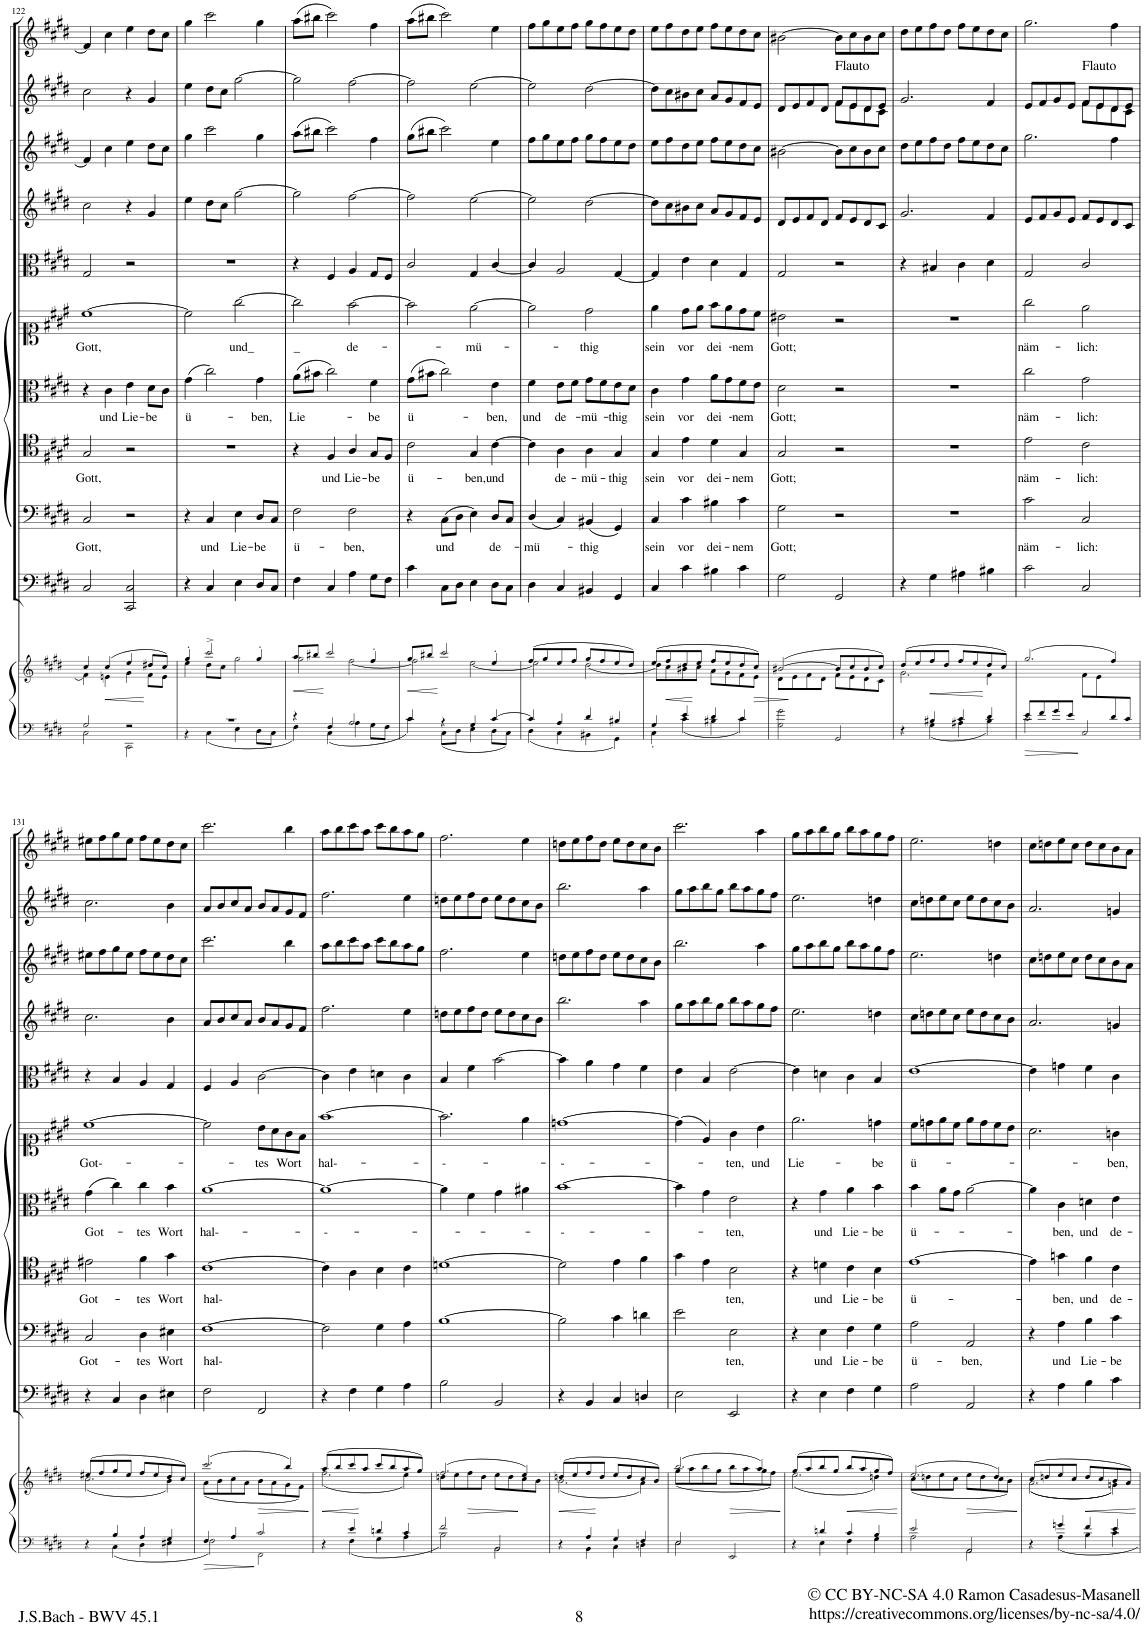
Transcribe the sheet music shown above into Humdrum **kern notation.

**kern	**kern	**dynam	**kern	**kern	**text	**kern	**text	**kern	**text	**kern	**text	**kern	**kern	**kern	**kern	**kern
*part11	*part11	*part11	*part10	*part9	*part9	*part8	*part8	*part7	*part7	*part6	*part6	*part5	*part4	*part3	*part2	*part1
*staff12	*staff11	*staff11/12	*staff10	*staff9	*staff9	*staff8	*staff8	*staff7	*staff7	*staff6	*staff6	*staff5	*staff4	*staff3	*staff2	*staff1
*I"Piano reduction	*	*	*I"Continuo	*I"Basso	*	*I"Tenore	*	*I"Alto	*	*I"Soprano	*	*I"Viola	*I"Violino II	*I"Violino I	*I"Flauto traverso II Oboe II	*I"Flauto traverso I Oboe I
*I'Pno	*	*	*	*	*	*	*	*	*	*	*	*	*	*	*I'Ob	*I'Ob
!!LO:PB:g=z
*clefF4	*clefG2	*	*clefF4	*clefF4	*	*clefC4	*	*clefC3	*	*clefC1	*	*clefC3	*clefG2	*clefG2	*clefG2	*clefG2
*k[f#c#g#d#]	*k[f#c#g#d#]	*	*k[f#c#g#d#]	*k[f#c#g#d#]	*	*k[f#c#g#d#]	*	*k[f#c#g#d#]	*	*k[f#c#g#d#]	*	*k[f#c#g#d#]	*k[f#c#g#d#]	*k[f#c#g#d#]	*k[f#c#g#d#]	*k[f#c#g#d#]
*M2/2	*M2/2	*	*M2/2	*M2/2	*	*M2/2	*	*M2/2	*	*M2/2	*	*M2/2	*M2/2	*M2/2	*M2/2	*M2/2
*met(c|)	*met(c|)	*	*met(c|)	*met(c|)	*	*met(c|)	*	*met(c|)	*	*met(c|)	*	*met(c|)	*met(c|)	*met(c|)	*met(c|)	*met(c|)
=122	=122	=122	=122	=122	=122	=122	=122	=122	=122	=122	=122	=122	=122	=122	=122	=122
*^	*^	*	*^	*	*	*	*	*	*	*	*	*	*	*	*	*
!	!	!	!	!	!	!	!	!LO:LY:b	!	!LO:LY:b	!	!	!	!LO:LY:b	!	!	!	!	!
2G#/	2C#\	4cc#/	4f#\]	.	2C#/	2ryy	2C#/	Gott,	2G#/	Gott,	4r	.	[1cc#	Gott,	2G#/	2cc#\	4f#/]	2cc#\	4f#/]
!	!	!	!	!LO:HP:b	!	!	!	!	!	!	!	!LO:LY:b	!	!	!	!	!	!	!
.	.	(4cc#/	4en\	<	.	.	.	.	.	.	4c#\	und	.	.	.	.	4cc#\	.	4cc#\
!	!	!	!	!	!	!	!	!	!	!	!	!LO:LY:b	!	!	!	!	!	!	!
2r	2CC#\	4ee/	4g#\	.	2CC#/	2C#/	2r	.	2r	.	4e\	Lie-	.	.	2r	4r	4ee\	4r	4ee\
!	!	!	!	!	!	!	!	!	!	!	!	!LO:LY:b	!	!	!	!	!	!	!
.	.	8dd#X/L	8f#\L	.	.	.	.	.	.	.	8d#\L	be	.	.	.	4g#/	8dd#\L	4g#/	8dd#\L
.	.	8cc#/J)	8e\J	.	.	.	.	.	.	.	8c#\J	.	.	.	.	.	8cc#\J	.	8cc#\J
*	*	*	*	*	*v	*v	*	*	*	*	*	*	*	*	*	*	*	*	*
=123	=123	=123	=123	=123	=123	=123	=123	=123	=123	=123	=123	=123	=123	=123	=123	=123	=123	=123
!	!	!	!	!	!	!	!	!	!	!	!LO:LY:b	!	!	!	!	!	!	!
1r	4r	4gg#'/	4ee\	.	4r	4r	.	1r	.	(4g#\	ü	2cc#\]	.	1r	4ee\	4gg#\	4ee\	4gg#\
!	!	!	!	!	!	!	!LO:LY:b	!	!	!	!	!	!	!	!	!	!	!
.	4C#\	2ccc#^/	8dd#\L	.	4C#/	4C#/	und	.	.	2cc#\)	.	.	.	.	8dd#\L	2ccc#\	8dd#\L	2ccc#\
.	.	.	8cc#\J	.	.	.	.	.	.	.	.	.	.	.	8cc#\J	.	8cc#\J	.
!	!	!	!	!	!	!	!LO:LY:b	!	!	!	!	!	!LO:LY:b	!	!	!	!	!
.	4E\	.	2gg#\	.	4E\	4E\	Lie-	.	.	.	.	[2gg#\	und_	.	[2gg#\	.	[2gg#\	.
!	!	!	!	!	!	!	!LO:LY:b	!	!	!	!LO:LY:b	!	!	!	!	!	!	!
.	8D#\L	4gg#'/	.	.	8D#/L	8D#/L	be	.	.	4g#\	ben,	.	.	.	.	4gg#\	.	4gg#\
.	8C#\J	.	.	.	8C#/J	8C#/J	.	.	.	.	.	.	.	.	.	.	.	.
=124	=124	=124	=124	=124	=124	=124	=124	=124	=124	=124	=124	=124	=124	=124	=124	=124	=124	=124
!	!	!	!	!LO:HP:b	!	!	!LO:LY:b	!	!	!	!LO:LY:b	!	!LO:LY:b	!	!	!	!	!
4r	4F#\	8aa/L	2gg#\	<	4F#\	2F#\	ü-	4r	.	(8a\L	Lie	2gg#\]	_	4r	2gg#\]	(8aa\L	2gg#\]	(8aa\L
.	.	8bb#X/J	.	.	.	.	.	.	.	8b#X\J	.	.	.	.	.	8bb#X\J	.	8bb#X\J
!	!	!	!	!	!	!	!	!	!LO:LY:b	!	!	!	!	!	!	!	!	!
4F#/	4C#\	2ccc#/	.	[	4C#/	.	.	4F#/	und	2cc#\)	.	.	.	4F#/	.	2ccc#\)	.	2ccc#\)
!	!	!	!	!	!	!	!LO:LY:b	!	!LO:LY:b	!	!	!	!LO:LY:b	!	!	!	!	!
2A/	4A\	.	[2ff#\	.	4A\	2F#\	ben,	4A/	Lie-	.	.	[2ff#\	de-	4A/	[2ff#\	.	[2ff#\	.
!	!	!	!	!	!	!	!	!	!LO:LY:b	!	!LO:LY:b	!	!	!	!	!	!	!
.	8G#\L	4ff#'/	.	.	8G#\L	.	.	8G#/L	be	4f#\	be	.	.	8G#/L	.	4ff#\	.	4ff#\
.	8F#\J	.	.	.	8F#\J	.	.	8F#/J	.	.	.	.	.	8F#/J	.	.	.	.
=125	=125	=125	=125	=125	=125	=125	=125	=125	=125	=125	=125	=125	=125	=125	=125	=125	=125	=125
!	!	!	!	!LO:HP:b	!	!	!	!	!LO:LY:b	!	!LO:LY:b	!	!	!	!	!	!	!
4c#/	4c#\	8gg#/L	2ff#\]	<	4c#\	4r	.	2c#\	ü-	(8g#\L	ü	2ff#\]	.	2c#/	2ff#\]	(8gg#\L	2ff#\]	(8aa\L
.	.	8bb#X/J	.	.	.	.	.	.	.	8b#X\J	.	.	.	.	.	8bb#X\J	.	8bb#X\J
!	!	!	!	!	!	!	!LO:LY:b	!	!	!	!	!	!	!	!	!	!	!
4r	8C#\L	2ccc#/	.	[	8C#\L	(8C#\L	und	.	.	2cc#\)	.	.	.	.	.	2ccc#\)	.	2ccc#\)
.	8D#\J	.	.	.	8D#\J	8D#\J	.	.	.	.	.	.	.	.	.	.	.	.
!	!	!	!	!	!	!	!	!	!LO:LY:b	!	!	!	!LO:LY:b	!	!	!	!	!
4G#/	4E\	.	[2ee\	.	4E\	4E\)	.	4G#/	ben,	.	.	[2ee\	mü-	4G#/	[2ee\	.	[2ee\	.
!	!	!	!	!	!	!	!LO:LY:b	!	!LO:LY:b	!	!LO:LY:b	!	!	!	!	!	!	!
[4c#/	8D#\L	4ee'/	.	.	8D#\L	8D#/L	de	[4c#\	und	4e\	ben,	.	.	[4c#/	.	4ee\	.	4ee\
.	8C#\J	.	.	.	8C#\J	8C#/J	.	.	.	.	.	.	.	.	.	.	.	.
=126	=126	=126	=126	=126	=126	=126	=126	=126	=126	=126	=126	=126	=126	=126	=126	=126	=126	=126
!	!	!	!	!	!	!	!LO:LY:b	!	!	!	!LO:LY:b	!	!	!	!	!	!	!
4c#/]	4D#\	(8ff#/L	2ee\]	.	4D#\	(4D#/	mü	4c#\]	.	4f#\	und	2ee\]	.	4c#/]	2ee\]	8ff#\L	2ee\]	8ff#\L
.	.	8gg#/	.	.	.	.	.	.	.	.	.	.	.	.	.	8gg#\	.	8gg#\
!	!	!	!	!	!	!	!	!	!LO:LY:b	!	!LO:LY:b	!	!	!	!	!	!	!
4A/	4C#\	8ee/	.	.	4C#/	4C#/)	.	4A\	de-	8e\L	de	.	.	2A/	.	8ee\	.	8ee\
.	.	8ff#/J	.	.	.	.	.	.	.	8f#\J	.	.	.	.	.	8ff#\J	.	8ff#\J
!	!	!	!	!	!	!	!LO:LY:b	!	!LO:LY:b	!	!LO:LY:b	!	!LO:LY:b	!	!	!	!	!
4d#/	4BB#X\	8gg#/L	[2dd#\	.	4BB#X/	(4BB#X/	thig	4A\	mü-	8g#\L	mü	2dd#\	thig	.	[2dd#\	8gg#\L	[2dd#\	8gg#\L
.	.	8ff#/	.	.	.	.	.	.	.	8f#\	.	.	.	.	.	8ff#\	.	8ff#\
!	!	!	!	!	!	!	!	!	!LO:LY:b	!	!LO:LY:b	!	!	!	!	!	!	!
4B#X/	4GG#\	8ee/	.	.	4GG#/	4GG#/)	.	4G#/	thig	8e\	thig	.	.	[4G#/	.	8ee\	.	8ee\
.	.	8dd#/J)	.	.	.	.	.	.	.	8d#\J	.	.	.	.	.	8dd#\J	.	8dd#\J
=127	=127	=127	=127	=127	=127	=127	=127	=127	=127	=127	=127	=127	=127	=127	=127	=127	=127	=127
!	!	!	!	!	!	!	!LO:LY:b	!	!LO:LY:b	!	!LO:LY:b	!	!LO:LY:b	!	!	!	!	!
4G#/	4C#'\	(8ee/L	8dd#\L]	.	4C#/	4C#/	sein	4G#/	sein	4c#\	sein	4ee\	sein	4G#/]	8dd#\L]	8ee\L	8dd#\L]	8ee\L
!	!	!	!	!LO:HP:b	!	!	!	!	!	!	!	!	!	!	!	!	!	!
.	.	8ff#/	8cc#\	<	.	.	.	.	.	.	.	.	.	.	8cc#\	8ff#\	8cc#\	8ff#\
!	!	!	!	!	!	!	!LO:LY:b	!	!LO:LY:b	!	!LO:LY:b	!	!LO:LY:b	!	!	!	!	!
4e/	4c#\	8dd#/	8b#X\	.	4c#\	4c#\	vor	4e\	vor	4g#\	vor	8dd#\L	vor	4e\	8b#X\	8dd#\	8b#X\	8dd#\
.	.	8ee/J	8cc#\J	[	.	.	.	.	.	.	.	8ee\J	.	.	8cc#\J	8ee\J	8cc#\J	8ee\J
!	!	!	!	!	!	!	!LO:LY:b	!	!LO:LY:b	!	!LO:LY:b	!	!LO:LY:b	!	!	!	!	!
4d#/	4B#X\	8ff#/L	8a\L	.	4B#X\	4B#X\	dei-	4d#\	dei-	8a\L	dei	8ff#\L	dei	4d#\	8a/L	8ff#\L	8a/L	8ff#\L
.	.	8ee/	8g#\	.	.	.	.	.	.	8g#\	.	8ee\	.	.	8g#/	8ee\	8g#/	8ee\
!	!	!	!	!	!	!	!LO:LY:b	!	!LO:LY:b	!	!LO:LY:b	!	!LO:LY:b	!	!	!	!	!
4c#/	4c#\	8dd#/	8f#\	.	4c#\	4c#\	nem	4G#/	nem	8f#\	nem	8dd#\	nem	4G#/	8f#/	8dd#\	8f#/	8dd#\
!	!	!	!	!LO:HP:b	!	!	!	!	!	!	!	!	!	!	!	!	!	!
.	.	8cc#/J)	8e\J	>	.	.	.	.	.	8e\J	.	8cc#\J	.	.	8e/J	8cc#\J	8e/J	8cc#\J
*v	*v	*	*	*	*	*	*	*	*	*	*	*	*	*	*	*	*	*
=128	=128	=128	=128	=128	=128	=128	=128	=128	=128	=128	=128	=128	=128	=128	=128	=128	=128
!	!	!	!	!	!	!LO:LY:b	!	!LO:LY:b	!	!LO:LY:b	!	!LO:LY:b	!	!	!	!	!
*	*	*	*	*	*	*	*	*	*	*	*	*	*	*	*	*^	*
2G#\ 2g#\	([2b#X/	8d#\L	.	2G#\	2G#\	Gott;	2G#/	Gott;	2d#\	Gott;	2b#X\	Gott;	2G#/	8d#/L	[2b#X\	8d#/L	2ryy	[2b#X\
.	.	8e\	[	.	.	.	.	.	.	.	.	.	.	8e/	.	8e/	.	.
.	.	8f#\	.	.	.	.	.	.	.	.	.	.	.	8f#/	.	8f#/	.	.
.	.	8d#\J	.	.	.	.	.	.	.	.	.	.	.	8d#/J	.	8d#/J	.	.
!	!	!	!	!	!	!	!	!	!	!	!	!	!	!	!	!LO:TX:a:t=Flauto	!	!
2GG#/	8b#/L]	8f#\L	.	2GG#/	2r	.	2r	.	2r	.	2r	.	2r	8f#/L	8b#\L]	8f#/L	8f#\L	8b#\L]
.	8cc#/	8e\	.	.	.	.	.	.	.	.	.	.	.	8e/	8cc#\	8e/	8e\	8cc#\
.	8b#/	8d#\	.	.	.	.	.	.	.	.	.	.	.	8d#/	8b#\	8d#/	8d#\	8b#\
.	8cc#/J)	8c#\J	.	.	.	.	.	.	.	.	.	.	.	8c#/J	8cc#\J	8e/J	8c#\J	8cc#\J
*	*	*	*	*	*	*	*	*	*	*	*	*	*	*	*	*v	*v	*
=129	=129	=129	=129	=129	=129	=129	=129	=129	=129	=129	=129	=129	=129	=129	=129	=129	=129
*^	*	*	*	*	*	*	*	*	*	*	*	*	*	*	*	*	*
4r	4ryy	(8dd#/L	2.g#\	.	4r	1r	.	1r	.	1r	.	1r	.	4r	2.g#/	8dd#\L	2.g#/	8dd#\L
.	.	8ee/	.	.	.	.	.	.	.	.	.	.	.	.	.	8ee\	.	8ee\
!	!	!	!	!LO:HP:b	!	!	!	!	!	!	!	!	!	!	!	!	!	!
4B#X/	4G#\	8ff#/	.	<	4G#\	.	.	.	.	.	.	.	.	4B#X/	.	8ff#\	.	8ff#\
.	.	8dd#/J	.	.	.	.	.	.	.	.	.	.	.	.	.	8dd#\J	.	8dd#\J
4c#/	4A#X\	8ff#/L	.	.	4A#X\	.	.	.	.	.	.	.	.	4c#\	.	8ff#\L	.	8ff#\L
.	.	8ee/	.	.	.	.	.	.	.	.	.	.	.	.	.	8ee\	.	8ee\
4d#/	4B#\	8dd#/	4f#\	]	4B#X\	.	.	.	.	.	.	.	.	4d#\	4f#/	8dd#\	4f#/	8dd#\
.	.	8cc#/J)	.	.	.	.	.	.	.	.	.	.	.	.	.	8cc#\J	.	8cc#\J
=130	=130	=130	=130	=130	=130	=130	=130	=130	=130	=130	=130	=130	=130	=130	=130	=130	=130	=130
!	!	!	!	!LO:HP:b=2	!	!	!LO:LY:b	!	!LO:LY:b	!	!LO:LY:b	!	!LO:LY:b	!	!	!	!	!
*	*	*	*	*	*	*	*	*	*	*	*	*	*	*	*	*	*^	*
8e/L	2c#\	(2.gg#/	2ryy	>	2c#\	2c#\	näm-	2e\	näm-	2cc#\	näm-	2gg#\	näm-	2G#/	8e/L	2.gg#\	8e/L	2ryy	2.gg#\
8f#/	.	.	.	.	.	.	.	.	.	.	.	.	.	.	8f#/	.	8f#/	.	.
8g#/	.	.	.	.	.	.	.	.	.	.	.	.	.	.	8g#/	.	8g#/	.	.
8e/J	.	.	.	.	.	.	.	.	.	.	.	.	.	.	8e/J	.	8e/J	.	.
!	!	!	!	!	!	!	!	!	!	!	!	!	!	!	!	!	!LO:TX:a:t=Flauto	!	!
!	!	!	!	!	!	!	!LO:LY:b	!	!LO:LY:b	!	!LO:LY:b	!	!LO:LY:b	!	!	!	!	!	!
4ryy	2C#/	.	8f#\L	[	2C#/	2C#/	lich:	2c#\	lich:	2g#\	lich:	2ee\	lich:	2c#/	8f#/L	.	8f#/L	8f#\L	.
.	.	.	8e\	.	.	.	.	.	.	.	.	.	.	.	8e/	.	8e/	8e\	.
8d#/	.	4ff#/)	4ryy	.	.	.	.	.	.	.	.	.	.	.	8d#/	4ff#\	8d#/	8d#\	4ff#\
8c#/J	.	.	.	.	.	.	.	.	.	.	.	.	.	.	8c#/J	.	8e/J	8c#\J	.
!!LO:LB:g=z
=131	=131	=131	=131	=131	=131	=131	=131	=131	=131	=131	=131	=131	=131	=131	=131	=131	=131	=131	=131
!	!	!	!	!	!	!	!LO:LY:b	!	!LO:LY:b	!	!LO:LY:b	!	!LO:LY:b	!	!	!	!	!	!
*	*	*	*	*	*	*	*	*	*	*	*	*	*	*	*	*	*v	*v	*
4r	4ryy	(8ee#X/L	(2.cc#\	.	4r	2C#/	Got-	2e#X\	Got-	(4g#\	Got-	[1cc#	Got--	4r	2.cc#\	8ee#X\L	2.cc#\	8ee#X\L
.	.	8ff#/	.	.	.	.	.	.	.	.	.	.	.	.	.	8ff#\	.	8ff#\
4B/	4C#\	8gg#/	.	.	4C#/	.	.	.	.	4cc#\)	.	.	.	4B/	.	8gg#\	.	8gg#\
.	.	8ee#/J	.	.	.	.	.	.	.	.	.	.	.	.	.	8ee#\J	.	8ee#\J
!	!	!	!	!	!	!	!LO:LY:b	!	!LO:LY:b	!	!LO:LY:b	!	!	!	!	!	!	!
4A/	4D#\	8ff#/L	.	.	4D#\	4D#\	tes	4f#\	tes	4cc#\	tes	.	.	4A/	.	8ff#\L	.	8ff#\L
.	.	8ee#/	.	.	.	.	.	.	.	.	.	.	.	.	.	8ee#\	.	8ee#\
!	!	!	!	!	!	!	!LO:LY:b	!	!LO:LY:b	!	!LO:LY:b	!	!	!	!	!	!	!
4G#/	4E#X\	8dd#/	4b\)	.	4E#X\	4E#X\	Wort	4g#\	Wort	4b\	Wort	.	.	4G#/	4b\	8dd#\	4b\	8dd#\
.	.	8cc#/J)	.	.	.	.	.	.	.	.	.	.	.	.	.	8cc#\J	.	8cc#\J
=132	=132	=132	=132	=132	=132	=132	=132	=132	=132	=132	=132	=132	=132	=132	=132	=132	=132	=132
!	!	!	!	!LO:HP:b=2	!	!	!LO:LY:b	!	!LO:LY:b	!	!LO:LY:b	!	!	!	!	!	!	!
4F#/	2F#\	(2.ccc#/	(8a\L	>	2F#\	[1F#	hal--	[1c#	hal--	[1a	hal--	2cc#\]	.	4F#/	8a/L	2.ccc#\	8a/L	2.ccc#\
.	.	.	8b\	.	.	.	.	.	.	.	.	.	.	.	8b/	.	8b/	.
4A/	.	.	8cc#\	.	.	.	.	.	.	.	.	.	.	4A/	8cc#/	.	8cc#/	.
.	.	.	8a\J	.	.	.	.	.	.	.	.	.	.	.	8a/J	.	8a/J	.
!	!	!	!	!	!	!	!	!	!	!	!	!	!LO:LY:b	!	!	!	!	!
2c#/	2FF#\	.	8b\L	] ]	2FF#/	.	.	.	.	.	.	8b\L	tes	[2c#\	8b/L	.	8b/L	.
.	.	.	8a\	.	.	.	.	.	.	.	.	8a\	.	.	8a/	.	8a/	.
!	!	!	!	!	!	!	!	!	!	!	!	!	!LO:LY:b	!	!	!	!	!
.	.	4bb/)	8g#\	.	.	.	.	.	.	.	.	8g#\	Wort	.	8g#/	4bb\	8g#/	4bb\
.	.	.	8f#\J)	.	.	.	.	.	.	.	.	8f#\J	.	.	8f#/J	.	8f#/J	.
*v	*v	*	*	*	*	*	*	*	*	*	*	*	*	*	*	*	*	*
*	*v	*v	*	*	*	*	*	*	*	*	*	*	*	*	*	*	*
.	.	]	.	.	.	.	.	.	.	.	.	.	.	.	.	.
=133	=133	=133	=133	=133	=133	=133	=133	=133	=133	=133	=133	=133	=133	=133	=133	=133
*^	*	*	*	*	*	*	*	*	*	*	*	*	*	*	*	*
!	!	!	!LO:HP:b	!	!	!	!	!	!	!LO:LY:b	!	!LO:LY:b	!	!	!	!	!
*	*	*^	*	*	*	*	*	*	*	*	*	*	*	*	*	*	*
4r	4ryy	(8aa/L	(2.ff#\	<	4r	2F#\]	.	4c#\]	.	1a_	--	[1ff#	hal--	4c#\]	2.ff#\	8aa\L	2.ff#\	8aa\L
.	.	8bb/	.	.	.	.	.	.	.	.	.	.	.	.	.	8bb\	.	8bb\
4e/	4F#\	8ccc#/	.	.	4F#\	.	.	4A\	.	.	.	.	.	4e\	.	8ccc#\	.	8ccc#\
.	.	8aa/J	.	]	.	.	.	.	.	.	.	.	.	.	.	8aa\J	.	8aa\J
4dn/	4G#\	8ccc#/L	.	.	4G#\	4G#\	.	4B\	.	.	.	.	.	4dn\	.	8ccc#\L	.	8ccc#\L
.	.	8bb/	.	.	.	.	.	.	.	.	.	.	.	.	.	8bb\	.	8bb\
4c#/	4A\	8aa/	4ee\)	.	4A\	4A\	.	4c#\	.	.	.	.	.	4c#\	4ee\	8aa\	4ee\	8aa\
.	.	8gg#/J)	.	.	.	.	.	.	.	.	.	.	.	.	.	8gg#\J	.	8gg#\J
=134	=134	=134	=134	=134	=134	=134	=134	=134	=134	=134	=134	=134	=134	=134	=134	=134	=134	=134
!	!	!	!	!	!	!	!	!	!	!	!	!	!LO:LY:b	!	!	!	!	!
2f#/	2B\	(2.ff#/	8ddn\L	.	2B\	[1B	.	[1dn	.	4a\]	.	2.ff#\]	--	4B/	8ddn\L	2.ff#\	8ddn\L	2.ff#\
.	.	.	8ee\	.	.	.	.	.	.	.	.	.	.	.	8ee\	.	8ee\	.
!	!	!	!	!LO:HP:b	!	!	!	!	!	!	!	!	!	!	!	!	!	!
.	.	.	8ff#\	>	.	.	.	.	.	4f#\	.	.	.	4f#\	8ff#\	.	8ff#\	.
.	.	.	8dd\J	.	.	.	.	.	.	.	.	.	.	.	8dd\J	.	8dd\J	.
2BB/	2BB\	.	8ee\L	.	2BB/	.	.	.	.	4g#\	.	.	.	[2b\	8ee\L	.	8ee\L	.
.	.	.	8dd\	.	.	.	.	.	.	.	.	.	.	.	8dd\	.	8dd\	.
.	.	4ee/)	8cc#\	[	.	.	.	.	.	4a#X\	.	4ee\	.	.	8cc#\	4ee\	8cc#\	4ee\
.	.	.	8b\J	.	.	.	.	.	.	.	.	.	.	.	8b\J	.	8b\J	.
=135	=135	=135	=135	=135	=135	=135	=135	=135	=135	=135	=135	=135	=135	=135	=135	=135	=135	=135
!	!	!	!	!LO:HP:b	!	!	!	!	!	!	!LO:LY:b	!	!LO:LY:b	!	!	!	!	!
4r	4ryy	(8ddn/L	(2.b\	<	4r	2B\]	.	2d\]	.	[1b	--	[1ddn	--	4b\]	2.bb\	8ddn\L	2.bb\	8ddn\L
.	.	8ee/	.	.	.	.	.	.	.	.	.	.	.	.	.	8ee\	.	8ee\
4A/	4BB\	8ff#/	.	.	4BB/	.	.	.	.	.	.	.	.	4a\	.	8ff#\	.	8ff#\
.	.	8dd/J	.	]	.	.	.	.	.	.	.	.	.	.	.	8dd\J	.	8dd\J
4G#/	4C#\	8ee/L	.	.	4C#/	4c#\	.	4e\	.	.	.	.	.	4g#\	.	8ee\L	.	8ee\L
.	.	8dd/	.	.	.	.	.	.	.	.	.	.	.	.	.	8dd\	.	8dd\
4F#/	4Dn\	8cc#/	4a\)	.	4Dn/	4dn\	.	4f#\	.	.	.	.	.	4f#\	4aa\	8cc#\	4aa\	8cc#\
.	.	8b/J)	.	.	.	.	.	.	.	.	.	.	.	.	.	8b\J	.	8b\J
=136	=136	=136	=136	=136	=136	=136	=136	=136	=136	=136	=136	=136	=136	=136	=136	=136	=136	=136
2E/	2E\	(2.bb/	(8gg#\L	.	2E\	2e\	.	4g#\	.	4b\]	.	(4dd\]	.	4e\	8gg#\L	2.bb\	8gg#\L	2.ccc#\
.	.	.	8aa\	.	.	.	.	.	.	.	.	.	.	.	8aa\	.	8aa\	.
.	.	.	8bb\	.	.	.	.	4e\	.	4g#\	.	4e/)	.	4B/	8bb\	.	8bb\	.
.	.	.	8gg#\J	.	.	.	.	.	.	.	.	.	.	.	8gg#\J	.	8gg#\J	.
!	!	!	!	!LO:HP:b	!	!	!LO:LY:b	!	!LO:LY:b	!	!LO:LY:b	!	!LO:LY:b	!	!	!	!	!
2EE/	2ryy	.	8bb\L	>	2EE/	2E\	ten,	2B\	ten,	2e\	ten,	4g#\	ten,	[2e\	8bb\L	.	8bb\L	.
.	.	.	8aa\	.	.	.	.	.	.	.	.	.	.	.	8aa\	.	8aa\	.
!	!	!	!	!	!	!	!	!	!	!	!	!	!LO:LY:b	!	!	!	!	!
.	.	4aa/)	8gg#\	.	.	.	.	.	.	.	.	4b\	und	.	8gg#\	4aa\	8gg#\	4aa\
.	.	.	8ff#\J)	.	.	.	.	.	.	.	.	.	.	.	8ff#\J	.	8ff#\J	.
*v	*v	*	*	*	*	*	*	*	*	*	*	*	*	*	*	*	*	*
*	*v	*v	*	*	*	*	*	*	*	*	*	*	*	*	*	*	*
.	.	[	.	.	.	.	.	.	.	.	.	.	.	.	.	.
=137	=137	=137	=137	=137	=137	=137	=137	=137	=137	=137	=137	=137	=137	=137	=137	=137
*^	*^	*	*	*	*	*	*	*	*	*	*	*	*	*	*	*
!	!	!	!	!	!	!	!	!	!	!	!	!	!LO:LY:b	!	!	!	!	!
4r	4ryy	(8gg#/L	(2.ee\	.	4r	4r	.	4r	.	4r	.	2.ee\	Lie-	4e\]	2.ee\	8gg#\L	2.ee\	8gg#\L
.	.	8aa/	.	.	.	.	.	.	.	.	.	.	.	.	.	8aa\	.	8aa\
!	!	!	!	!	!	!	!LO:LY:b	!	!LO:LY:b	!	!LO:LY:b	!	!	!	!	!	!	!
4dn/	4E\	8bb/	.	.	4E\	4E\	und	4dn\	und	4g#\	und	.	.	4dn\	.	8bb\	.	8bb\
.	.	8gg#/J	.	.	.	.	.	.	.	.	.	.	.	.	.	8gg#\J	.	8gg#\J
!	!	!	!	!LO:HP:b	!	!	!LO:LY:b	!	!LO:LY:b	!	!LO:LY:b	!	!	!	!	!	!	!
4c#/	4F#\	8bb/L	.	<	4F#\	4F#\	Lie-	4c#\	Lie-	4a\	Lie-	.	.	4c#\	.	8bb\L	.	8bb\L
.	.	8aa/	.	.	.	.	.	.	.	.	.	.	.	.	.	8aa\	.	8aa\
!	!	!	!	!	!	!	!LO:LY:b	!	!LO:LY:b	!	!LO:LY:b	!	!LO:LY:b	!	!	!	!	!
4B/	4G#\	8gg#/	4ddn\)	.	4G#\	4G#\	be	4B\	be	4b\	be	4ddn\	be	4B/	4ddn\	8gg#\	4ddn\	8gg#\
.	.	8ff#/J)	.	.	.	.	.	.	.	.	.	.	.	.	.	8ff#\J	.	8ff#\J
*v	*v	*	*	*	*	*	*	*	*	*	*	*	*	*	*	*	*	*
*	*v	*v	*	*	*	*	*	*	*	*	*	*	*	*	*	*	*
.	.	]	.	.	.	.	.	.	.	.	.	.	.	.	.	.
=138	=138	=138	=138	=138	=138	=138	=138	=138	=138	=138	=138	=138	=138	=138	=138	=138
*^	*^	*	*	*	*	*	*	*	*	*	*	*	*	*	*	*
!	!	!	!	!	!	!	!LO:LY:b	!	!LO:LY:b	!	!LO:LY:b	!	!LO:LY:b	!	!	!	!	!
2e/	2A\	(2.ee/	(8cc#\L	.	2A\	2A\	ü-	[1e	ü-	4b\	ü-	8cc#\L	ü-	[1e	8cc#\L	2.ee\	8cc#\L	2.ee\
.	.	.	8ddn\	.	.	.	.	.	.	.	.	8ddn\	.	.	8ddn\	.	8ddn\	.
.	.	.	8ee\	.	.	.	.	.	.	8a\L	.	8ee\	.	.	8ee\	.	8ee\	.
.	.	.	8cc#\J	.	.	.	.	.	.	8g#\J	.	8cc#\J	.	.	8cc#\J	.	8cc#\J	.
!	!	!	!	!LO:HP:b	!	!	!LO:LY:b	!	!	!	!	!	!	!	!	!	!	!
2AA/	2AA\	.	8ee\L	>	2AA/	2AA/	ben,	.	.	[2a\	.	8ee\L	.	.	8ee\L	.	8ee\L	.
.	.	.	8dd\	.	.	.	.	.	.	.	.	8dd\	.	.	8dd\	.	8dd\	.
.	.	4dd/)	8cc#\	.	.	.	.	.	.	.	.	8cc#\	.	.	8cc#\	4ddn\	8cc#\	4ddn\
.	.	.	8b\J)	.	.	.	.	.	.	.	.	8b\J	.	.	8b\J	.	8b\J	.
*v	*v	*	*	*	*	*	*	*	*	*	*	*	*	*	*	*	*	*
*	*v	*v	*	*	*	*	*	*	*	*	*	*	*	*	*	*	*
.	.	[	.	.	.	.	.	.	.	.	.	.	.	.	.	.
=139	=139	=139	=139	=139	=139	=139	=139	=139	=139	=139	=139	=139	=139	=139	=139	=139
*^	*^	*	*	*	*	*	*	*	*	*	*	*	*	*	*	*
4r	4ryy	(8cc#/L	((2.a\	.	4r	4r	.	4e\]	.	4a\]	.	2.a\	.	4e\]	2.a/	8cc#\L	2.a/	8cc#\L
.	.	8ddn/	.	.	.	.	.	.	.	.	.	.	.	.	.	8ddn\	.	8ddn\
!	!	!	!	!	!	!	!LO:LY:b	!	!LO:LY:b	!	!LO:LY:b	!	!	!	!	!	!	!
4gn/	4A\	8ee/	.	.	4A\	4A\	und	4gn\	ben,	4c#\	ben,	.	.	4gn\	.	8ee\	.	8ee\
.	.	8cc#/J	.	.	.	.	.	.	.	.	.	.	.	.	.	8cc#\J	.	8cc#\J
!	!	!	!	!	!	!	!LO:LY:b	!	!LO:LY:b	!	!LO:LY:b	!	!	!	!	!	!	!
4f#/	4B\	8dd/L	.	.	4B\	4B\	Lie-	4f#\	und	4dn\	und	.	.	4f#\	.	8dd\L	.	8dd\L
.	.	8cc#/	.	.	.	.	.	.	.	.	.	.	.	.	.	8cc#\	.	8cc#\
!	!	!	!	!	!	!	!LO:LY:b	!	!LO:LY:b	!	!LO:LY:b	!	!LO:LY:b	!	!	!	!	!
4e/	4c#\	8b/	4gn\))	.	4c#\	4c#\	be	4c#\	de-	4e\	de-	4gn\	ben,	4c#\	4gn/	8b\	4gn/	8b\
.	.	8a/J)	.	.	.	.	.	.	.	.	.	.	.	.	.	8a\J	.	8a\J
*v	*v	*	*	*	*	*	*	*	*	*	*	*	*	*	*	*	*	*
*	*v	*v	*	*	*	*	*	*	*	*	*	*	*	*	*	*	*
.	.	]	.	.	.	.	.	.	.	.	.	.	.	.	.	.
=	=	=	=	=	=	=	=	=	=	=	=	=	=	=	=	=
*-	*-	*-	*-	*-	*-	*-	*-	*-	*-	*-	*-	*-	*-	*-	*-	*-
